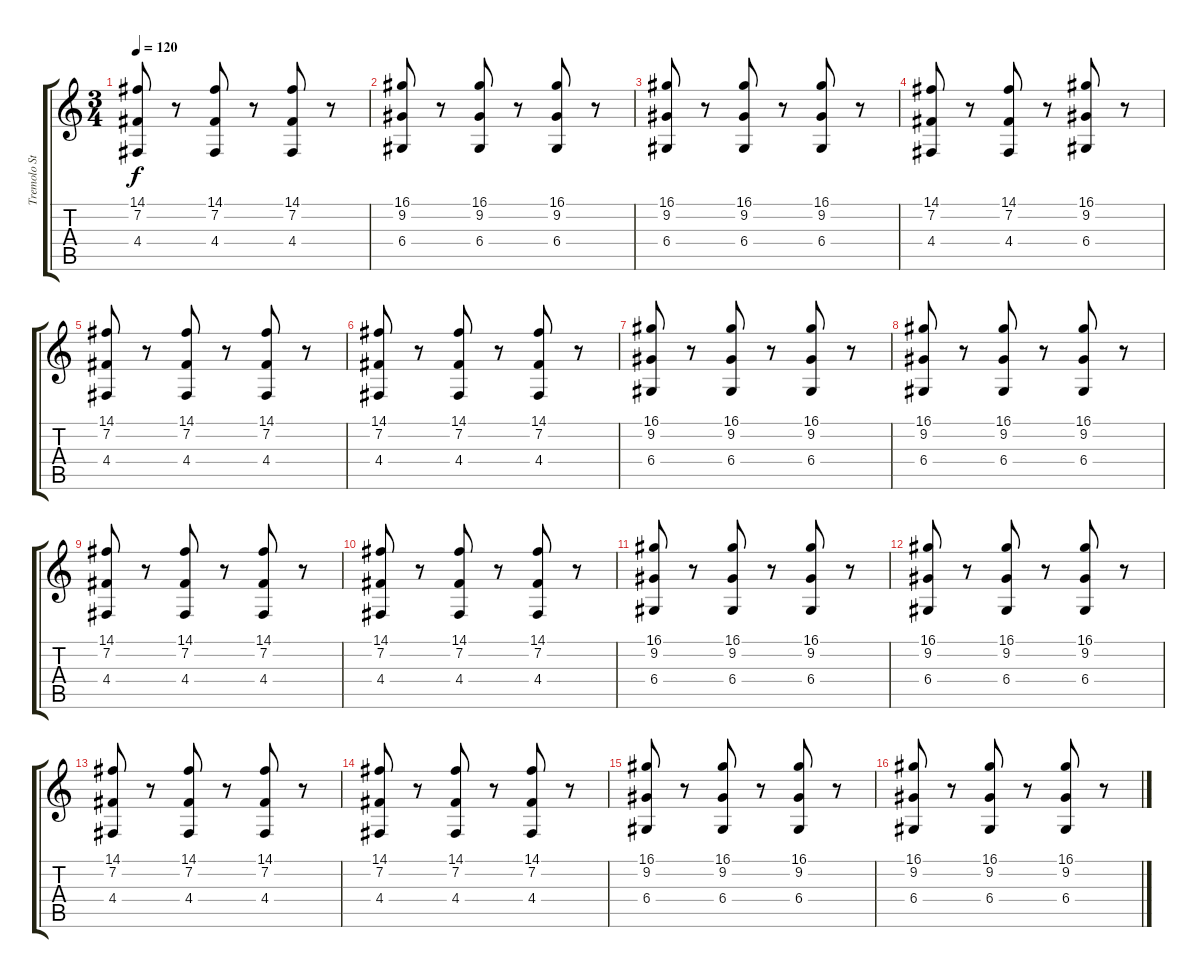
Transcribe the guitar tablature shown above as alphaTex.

\track ("Tremolo Strings" "Tremolo St") {instrument tremolostrings}
\staff {score tabs}
\tuning (E4 B3 G3 D3 A2 E2) {hide}
\ts (3 4)
\tempo 120
\clef g2
\ks c
(14.1 7.2 4.4).8{dy f} r.8 (14.1 7.2 4.4).8 r.8 (14.1 7.2 4.4).8 r.8 |
(16.1 9.2 6.4).8 r.8 (16.1 9.2 6.4).8 r.8 (16.1 9.2 6.4).8 r.8 |
(16.1 9.2 6.4).8 r.8 (16.1 9.2 6.4).8 r.8 (16.1 9.2 6.4).8 r.8 |
(14.1 7.2 4.4).8 r.8 (14.1 7.2 4.4).8 r.8 (16.1 9.2 6.4).8 r.8 |
(14.1 7.2 4.4).8 r.8 (14.1 7.2 4.4).8 r.8 (14.1 7.2 4.4).8 r.8 |
(14.1 7.2 4.4).8 r.8 (14.1 7.2 4.4).8 r.8 (14.1 7.2 4.4).8 r.8 |
(16.1 9.2 6.4).8 r.8 (16.1 9.2 6.4).8 r.8 (16.1 9.2 6.4).8 r.8 |
(16.1 9.2 6.4).8 r.8 (16.1 9.2 6.4).8 r.8 (16.1 9.2 6.4).8 r.8 |
(14.1 7.2 4.4).8 r.8 (14.1 7.2 4.4).8 r.8 (14.1 7.2 4.4).8 r.8 |
(14.1 7.2 4.4).8 r.8 (14.1 7.2 4.4).8 r.8 (14.1 7.2 4.4).8 r.8 |
(16.1 9.2 6.4).8 r.8 (16.1 9.2 6.4).8 r.8 (16.1 9.2 6.4).8 r.8 |
(16.1 9.2 6.4).8 r.8 (16.1 9.2 6.4).8 r.8 (16.1 9.2 6.4).8 r.8 |
(14.1 7.2 4.4).8 r.8 (14.1 7.2 4.4).8 r.8 (14.1 7.2 4.4).8 r.8 |
(14.1 7.2 4.4).8 r.8 (14.1 7.2 4.4).8 r.8 (14.1 7.2 4.4).8 r.8 |
(16.1 9.2 6.4).8 r.8 (16.1 9.2 6.4).8 r.8 (16.1 9.2 6.4).8 r.8 |
(16.1 9.2 6.4).8 r.8 (16.1 9.2 6.4).8 r.8 (16.1 9.2 6.4).8 r.8
